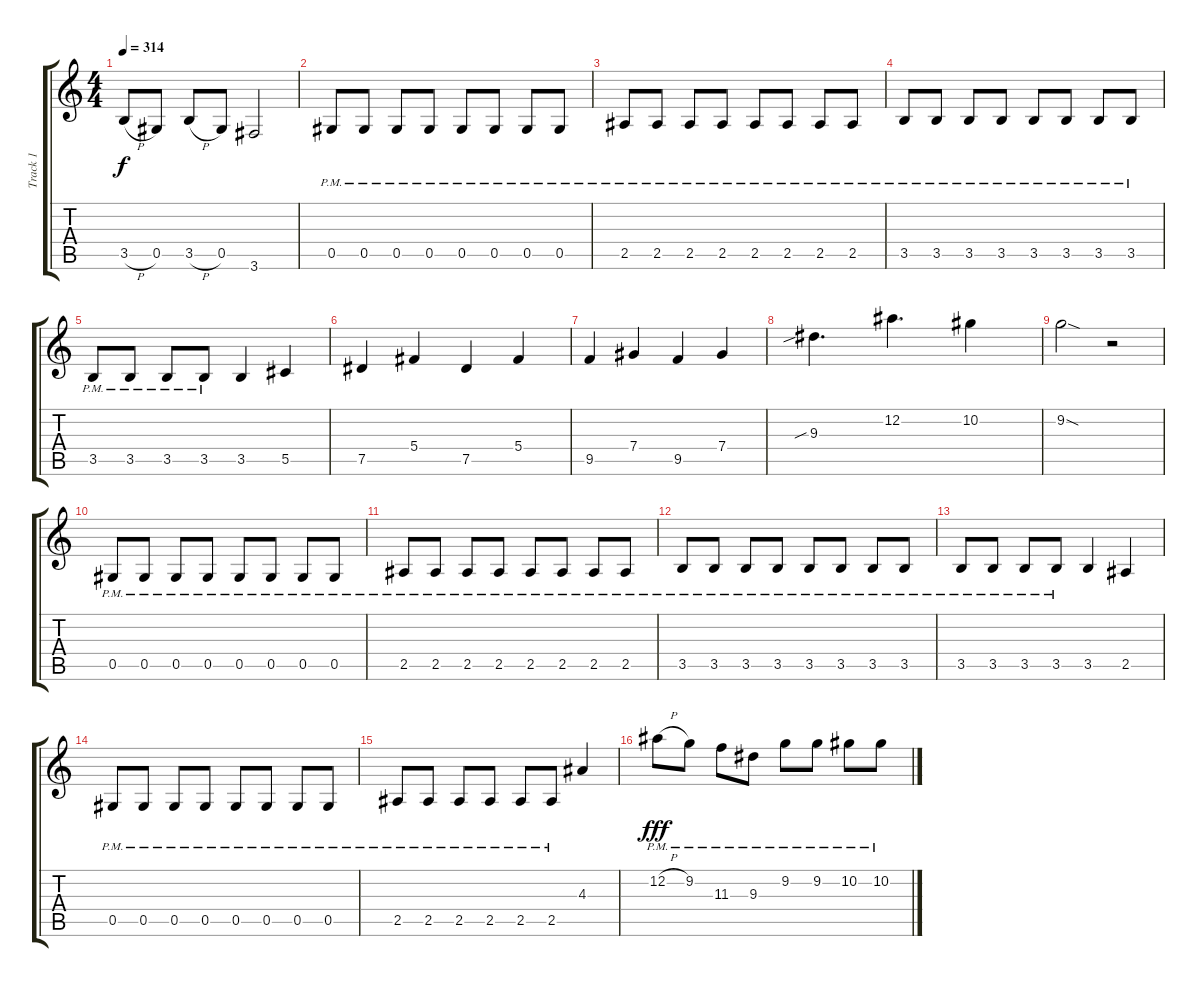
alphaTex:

\track ("Track 1" "Track 1") {instrument electricguitarclean}
\staff {score tabs}
\tuning (Eb4 Bb3 Gb3 Db3 Ab2 Eb2) {hide}
\ts (4 4)
\tempo 314
\clef g2
\ks c
3.5{h}.8{dy f} 0.5.8 3.5{h}.8 0.5.8 3.6.2 |
0.5{pm}.8 0.5{pm}.8 0.5{pm}.8 0.5{pm}.8 0.5{pm}.8 0.5{pm}.8 0.5{pm}.8 0.5{pm}.8 |
2.5{pm}.8 2.5{pm}.8 2.5{pm}.8 2.5{pm}.8 2.5{pm}.8 2.5{pm}.8 2.5{pm}.8 2.5{pm}.8 |
3.5{pm}.8 3.5{pm}.8 3.5{pm}.8 3.5{pm}.8 3.5{pm}.8 3.5{pm}.8 3.5{pm}.8 3.5{pm}.8 |
3.5{pm}.8 3.5{pm}.8 3.5{pm}.8 3.5{pm}.8 3.5.4 5.5.4 |
7.5.4 5.4.4 7.5.4 5.4.4 |
9.5.4 7.4.4 9.5.4 7.4.4 |
9.3{sib}.4{d} 12.2.4{d} 10.2.4 |
9.2{sod}.2 r.2 |
0.5{pm}.8 0.5{pm}.8 0.5{pm}.8 0.5{pm}.8 0.5{pm}.8 0.5{pm}.8 0.5{pm}.8 0.5{pm}.8 |
2.5{pm}.8 2.5{pm}.8 2.5{pm}.8 2.5{pm}.8 2.5{pm}.8 2.5{pm}.8 2.5{pm}.8 2.5{pm}.8 |
3.5{pm}.8 3.5{pm}.8 3.5{pm}.8 3.5{pm}.8 3.5{pm}.8 3.5{pm}.8 3.5{pm}.8 3.5{pm}.8 |
3.5{pm}.8 3.5{pm}.8 3.5{pm}.8 3.5{pm}.8 3.5.4 2.5.4 |
0.5{pm}.8 0.5{pm}.8 0.5{pm}.8 0.5{pm}.8 0.5{pm}.8 0.5{pm}.8 0.5{pm}.8 0.5{pm}.8 |
2.5{pm}.8 2.5{pm}.8 2.5{pm}.8 2.5{pm}.8 2.5{pm}.8 2.5{pm}.8 4.3.4 |
12.2{h pm}.8{dy fff} 9.2{pm}.8 11.3{pm}.8 9.3{pm}.8 9.2{pm}.8 9.2{pm}.8 10.2{pm}.8 10.2{pm}.8
